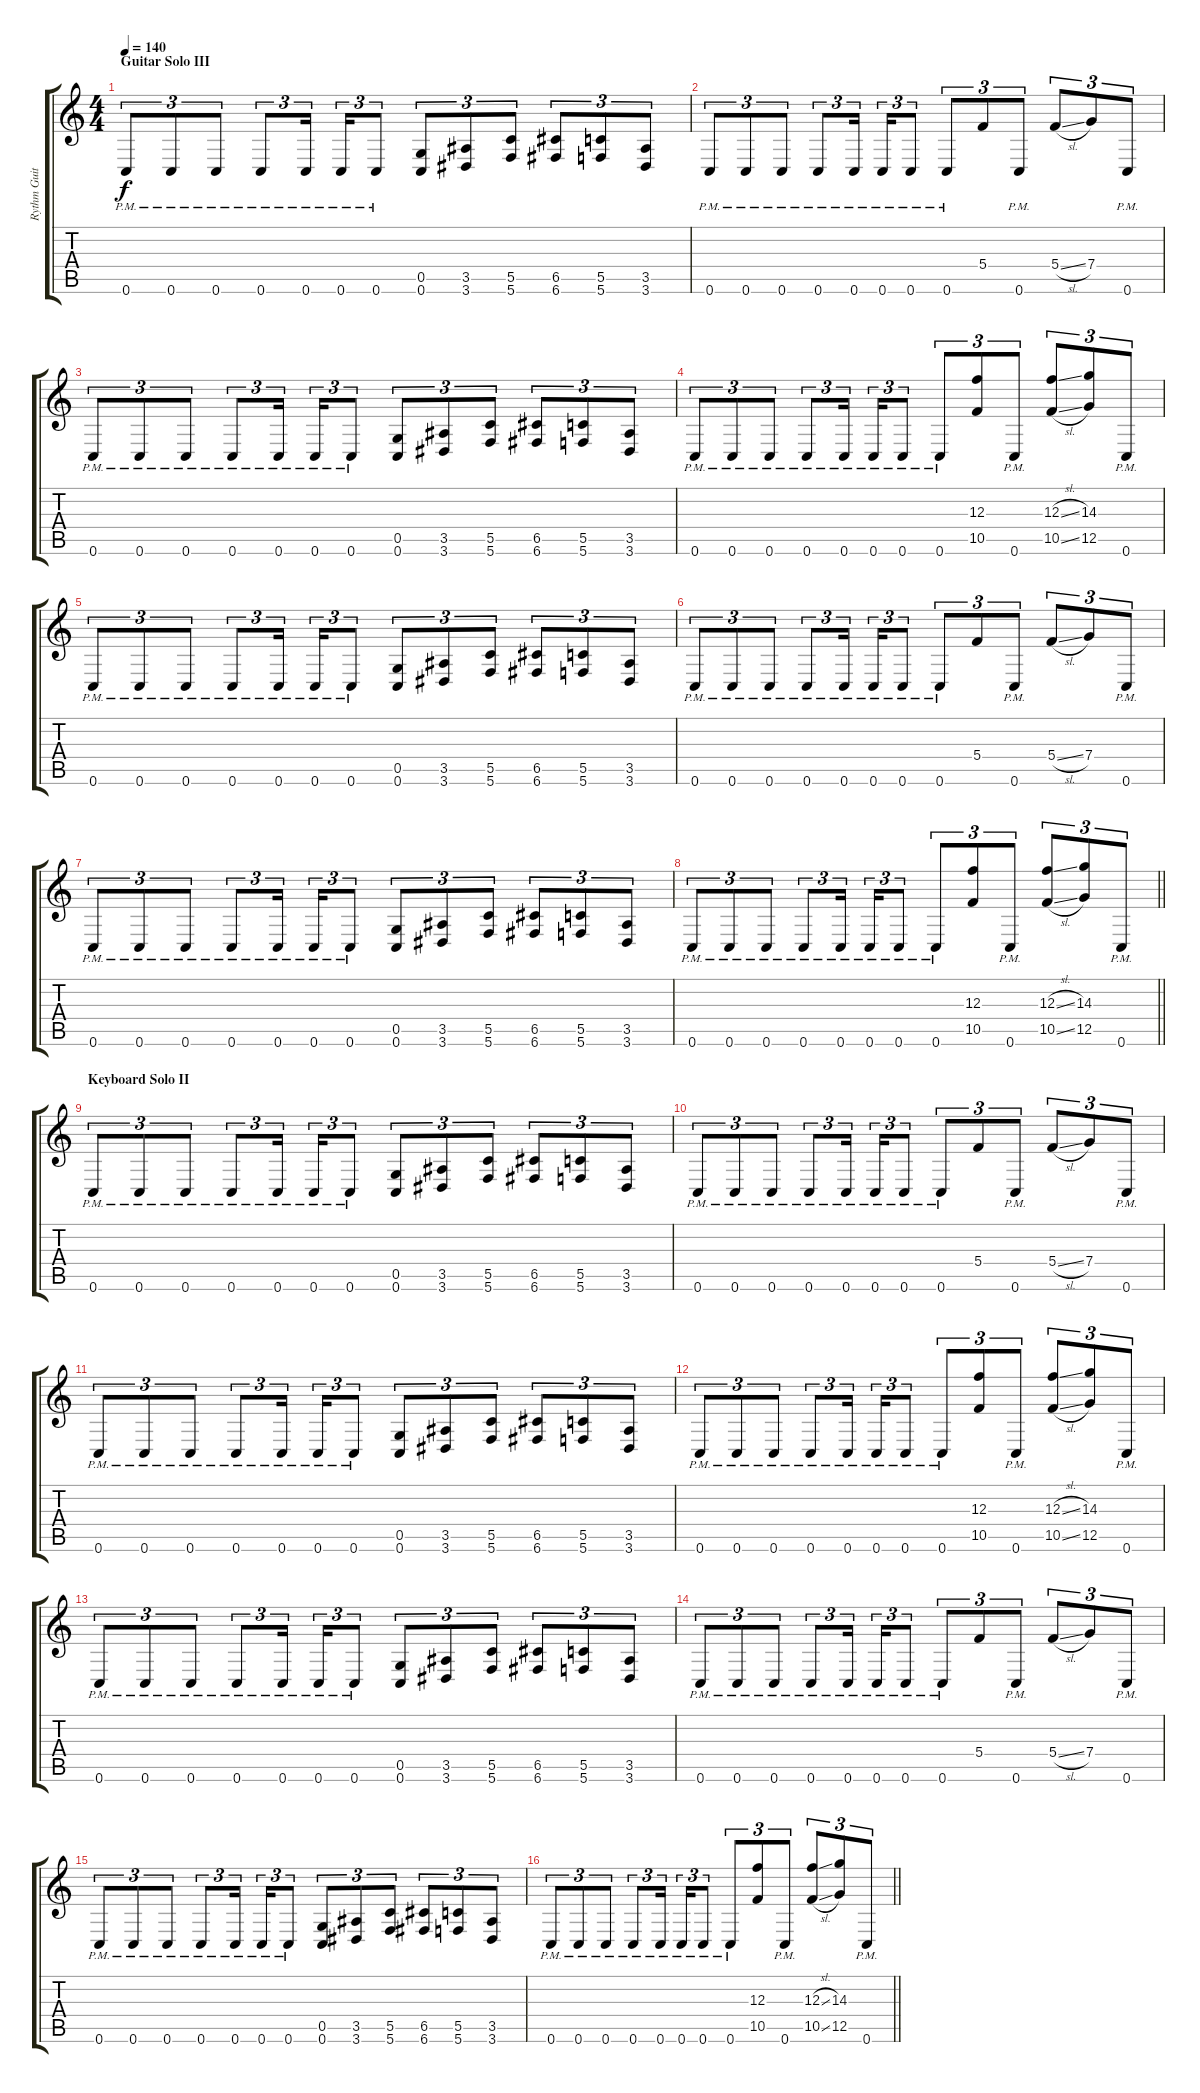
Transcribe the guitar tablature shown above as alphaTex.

\track ("Rythm Guitar I" "Rythm Guit") {instrument distortionguitar}
\staff {score tabs}
\tuning (D4 A3 F3 C3 G2 C2) {hide}
\ts (4 4)
\section ("" "Guitar Solo III")
\tempo 140
\clef g2
\ks c
0.6{pm}.8{tu (3 2) dy f} 0.6{pm}.8{tu (3 2)} 0.6{pm}.8{tu (3 2)} 0.6{pm}.8{tu (3 2)} 0.6{pm}.16{tu (3 2) beam splitsecondary} 0.6{pm}.16{tu (3 2)} 0.6{pm}.8{tu (3 2)} (0.5 0.6).8{tu (3 2)} (3.5 3.6).8{tu (3 2)} (5.5 5.6).8{tu (3 2)} (6.5 6.6).8{tu (3 2)} (5.5 5.6).8{tu (3 2)} (3.5 3.6).8{tu (3 2)} |
0.6{pm}.8{tu (3 2)} 0.6{pm}.8{tu (3 2)} 0.6{pm}.8{tu (3 2)} 0.6{pm}.8{tu (3 2)} 0.6{pm}.16{tu (3 2) beam splitsecondary} 0.6{pm}.16{tu (3 2)} 0.6{pm}.8{tu (3 2)} 0.6{pm}.8{tu (3 2)} 5.4.8{tu (3 2)} 0.6{pm}.8{tu (3 2)} 5.4{sl}.8{tu (3 2)} 7.4.8{tu (3 2)} 0.6{pm}.8{tu (3 2)} |
0.6{pm}.8{tu (3 2)} 0.6{pm}.8{tu (3 2)} 0.6{pm}.8{tu (3 2)} 0.6{pm}.8{tu (3 2)} 0.6{pm}.16{tu (3 2) beam splitsecondary} 0.6{pm}.16{tu (3 2)} 0.6{pm}.8{tu (3 2)} (0.5 0.6).8{tu (3 2)} (3.5 3.6).8{tu (3 2)} (5.5 5.6).8{tu (3 2)} (6.5 6.6).8{tu (3 2)} (5.5 5.6).8{tu (3 2)} (3.5 3.6).8{tu (3 2)} |
0.6{pm}.8{tu (3 2)} 0.6{pm}.8{tu (3 2)} 0.6{pm}.8{tu (3 2)} 0.6{pm}.8{tu (3 2)} 0.6{pm}.16{tu (3 2) beam splitsecondary} 0.6{pm}.16{tu (3 2)} 0.6{pm}.8{tu (3 2)} 0.6{pm}.8{tu (3 2)} (12.3 10.5).8{tu (3 2)} 0.6{pm}.8{tu (3 2)} (12.3{sl} 10.5{sl}).8{tu (3 2)} (14.3 12.5).8{tu (3 2)} 0.6{pm}.8{tu (3 2)} |
0.6{pm}.8{tu (3 2)} 0.6{pm}.8{tu (3 2)} 0.6{pm}.8{tu (3 2)} 0.6{pm}.8{tu (3 2)} 0.6{pm}.16{tu (3 2) beam splitsecondary} 0.6{pm}.16{tu (3 2)} 0.6{pm}.8{tu (3 2)} (0.5 0.6).8{tu (3 2)} (3.5 3.6).8{tu (3 2)} (5.5 5.6).8{tu (3 2)} (6.5 6.6).8{tu (3 2)} (5.5 5.6).8{tu (3 2)} (3.5 3.6).8{tu (3 2)} |
0.6{pm}.8{tu (3 2)} 0.6{pm}.8{tu (3 2)} 0.6{pm}.8{tu (3 2)} 0.6{pm}.8{tu (3 2)} 0.6{pm}.16{tu (3 2) beam splitsecondary} 0.6{pm}.16{tu (3 2)} 0.6{pm}.8{tu (3 2)} 0.6{pm}.8{tu (3 2)} 5.4.8{tu (3 2)} 0.6{pm}.8{tu (3 2)} 5.4{sl}.8{tu (3 2)} 7.4.8{tu (3 2)} 0.6{pm}.8{tu (3 2)} |
0.6{pm}.8{tu (3 2)} 0.6{pm}.8{tu (3 2)} 0.6{pm}.8{tu (3 2)} 0.6{pm}.8{tu (3 2)} 0.6{pm}.16{tu (3 2) beam splitsecondary} 0.6{pm}.16{tu (3 2)} 0.6{pm}.8{tu (3 2)} (0.5 0.6).8{tu (3 2)} (3.5 3.6).8{tu (3 2)} (5.5 5.6).8{tu (3 2)} (6.5 6.6).8{tu (3 2)} (5.5 5.6).8{tu (3 2)} (3.5 3.6).8{tu (3 2)} |
\barLineRight lightlight
0.6{pm}.8{tu (3 2)} 0.6{pm}.8{tu (3 2)} 0.6{pm}.8{tu (3 2)} 0.6{pm}.8{tu (3 2)} 0.6{pm}.16{tu (3 2) beam splitsecondary} 0.6{pm}.16{tu (3 2)} 0.6{pm}.8{tu (3 2)} 0.6{pm}.8{tu (3 2)} (12.3 10.5).8{tu (3 2)} 0.6{pm}.8{tu (3 2)} (12.3{sl} 10.5{sl}).8{tu (3 2)} (14.3 12.5).8{tu (3 2)} 0.6{pm}.8{tu (3 2)} |
\section ("" "Keyboard Solo II")
0.6{pm}.8{tu (3 2)} 0.6{pm}.8{tu (3 2)} 0.6{pm}.8{tu (3 2)} 0.6{pm}.8{tu (3 2)} 0.6{pm}.16{tu (3 2) beam splitsecondary} 0.6{pm}.16{tu (3 2)} 0.6{pm}.8{tu (3 2)} (0.5 0.6).8{tu (3 2)} (3.5 3.6).8{tu (3 2)} (5.5 5.6).8{tu (3 2)} (6.5 6.6).8{tu (3 2)} (5.5 5.6).8{tu (3 2)} (3.5 3.6).8{tu (3 2)} |
0.6{pm}.8{tu (3 2)} 0.6{pm}.8{tu (3 2)} 0.6{pm}.8{tu (3 2)} 0.6{pm}.8{tu (3 2)} 0.6{pm}.16{tu (3 2) beam splitsecondary} 0.6{pm}.16{tu (3 2)} 0.6{pm}.8{tu (3 2)} 0.6{pm}.8{tu (3 2)} 5.4.8{tu (3 2)} 0.6{pm}.8{tu (3 2)} 5.4{sl}.8{tu (3 2)} 7.4.8{tu (3 2)} 0.6{pm}.8{tu (3 2)} |
0.6{pm}.8{tu (3 2)} 0.6{pm}.8{tu (3 2)} 0.6{pm}.8{tu (3 2)} 0.6{pm}.8{tu (3 2)} 0.6{pm}.16{tu (3 2) beam splitsecondary} 0.6{pm}.16{tu (3 2)} 0.6{pm}.8{tu (3 2)} (0.5 0.6).8{tu (3 2)} (3.5 3.6).8{tu (3 2)} (5.5 5.6).8{tu (3 2)} (6.5 6.6).8{tu (3 2)} (5.5 5.6).8{tu (3 2)} (3.5 3.6).8{tu (3 2)} |
0.6{pm}.8{tu (3 2)} 0.6{pm}.8{tu (3 2)} 0.6{pm}.8{tu (3 2)} 0.6{pm}.8{tu (3 2)} 0.6{pm}.16{tu (3 2) beam splitsecondary} 0.6{pm}.16{tu (3 2)} 0.6{pm}.8{tu (3 2)} 0.6{pm}.8{tu (3 2)} (12.3 10.5).8{tu (3 2)} 0.6{pm}.8{tu (3 2)} (12.3{sl} 10.5{sl}).8{tu (3 2)} (14.3 12.5).8{tu (3 2)} 0.6{pm}.8{tu (3 2)} |
0.6{pm}.8{tu (3 2)} 0.6{pm}.8{tu (3 2)} 0.6{pm}.8{tu (3 2)} 0.6{pm}.8{tu (3 2)} 0.6{pm}.16{tu (3 2) beam splitsecondary} 0.6{pm}.16{tu (3 2)} 0.6{pm}.8{tu (3 2)} (0.5 0.6).8{tu (3 2)} (3.5 3.6).8{tu (3 2)} (5.5 5.6).8{tu (3 2)} (6.5 6.6).8{tu (3 2)} (5.5 5.6).8{tu (3 2)} (3.5 3.6).8{tu (3 2)} |
0.6{pm}.8{tu (3 2)} 0.6{pm}.8{tu (3 2)} 0.6{pm}.8{tu (3 2)} 0.6{pm}.8{tu (3 2)} 0.6{pm}.16{tu (3 2) beam splitsecondary} 0.6{pm}.16{tu (3 2)} 0.6{pm}.8{tu (3 2)} 0.6{pm}.8{tu (3 2)} 5.4.8{tu (3 2)} 0.6{pm}.8{tu (3 2)} 5.4{sl}.8{tu (3 2)} 7.4.8{tu (3 2)} 0.6{pm}.8{tu (3 2)} |
0.6{pm}.8{tu (3 2)} 0.6{pm}.8{tu (3 2)} 0.6{pm}.8{tu (3 2)} 0.6{pm}.8{tu (3 2)} 0.6{pm}.16{tu (3 2) beam splitsecondary} 0.6{pm}.16{tu (3 2)} 0.6{pm}.8{tu (3 2)} (0.5 0.6).8{tu (3 2)} (3.5 3.6).8{tu (3 2)} (5.5 5.6).8{tu (3 2)} (6.5 6.6).8{tu (3 2)} (5.5 5.6).8{tu (3 2)} (3.5 3.6).8{tu (3 2)} |
\barLineRight lightlight
0.6{pm}.8{tu (3 2)} 0.6{pm}.8{tu (3 2)} 0.6{pm}.8{tu (3 2)} 0.6{pm}.8{tu (3 2)} 0.6{pm}.16{tu (3 2) beam splitsecondary} 0.6{pm}.16{tu (3 2)} 0.6{pm}.8{tu (3 2)} 0.6{pm}.8{tu (3 2)} (12.3 10.5).8{tu (3 2)} 0.6{pm}.8{tu (3 2)} (12.3{sl} 10.5{sl}).8{tu (3 2)} (14.3 12.5).8{tu (3 2)} 0.6{pm}.8{tu (3 2)}
